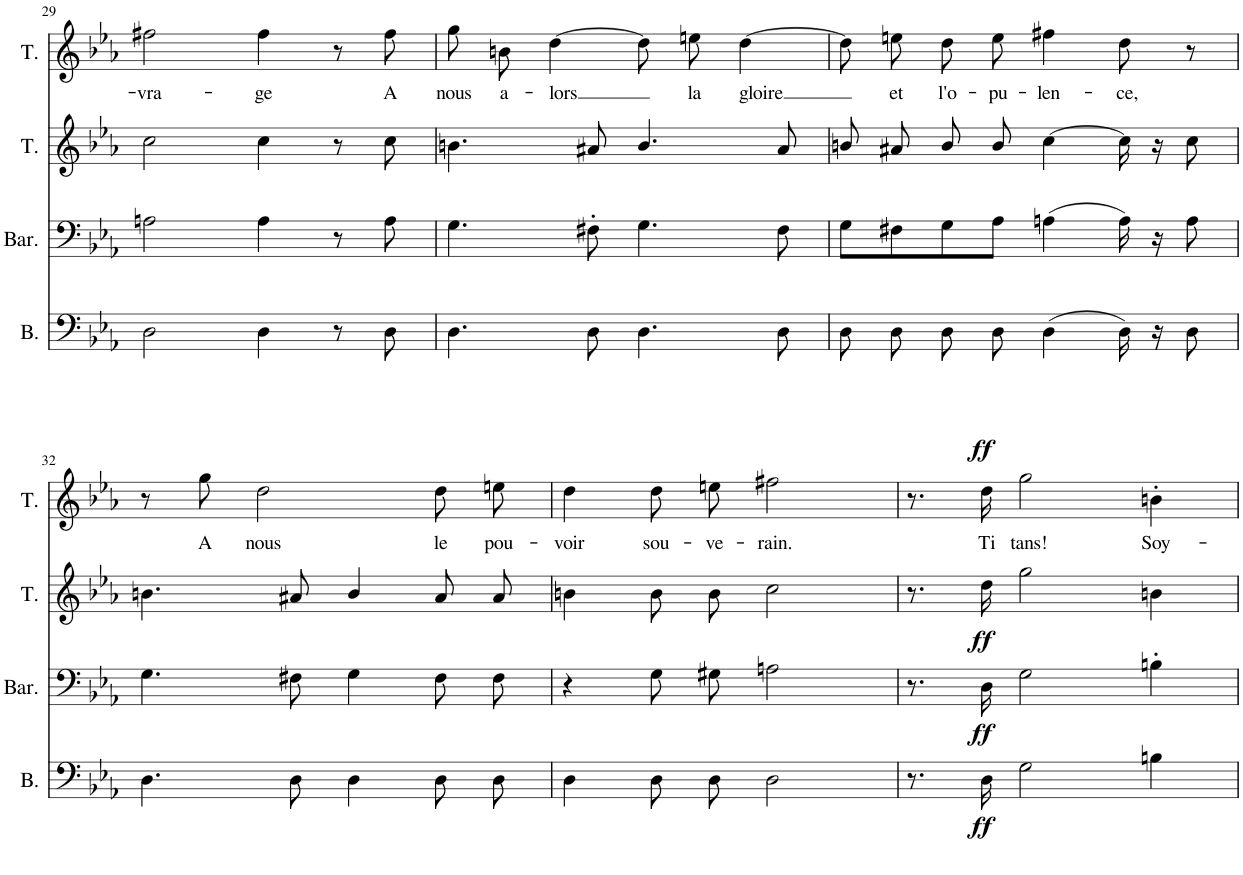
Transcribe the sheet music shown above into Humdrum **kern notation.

**kern	**dynam	**kern	**dynam	**kern	**dynam	**kern	**text	**dynam
*part4	*part4	*part3	*part3	*part2	*part2	*part1	*part1	*part1
*staff4	*staff4	*staff3	*staff3	*staff2	*staff2	*staff1	*staff1	*staff1
*I"Basse	*	*I"Baryton	*	*I"Ténor	*	*I"Ténor	*	*
*I'B.	*	*I'Bar.	*	*I'T.	*	*I'T.	*	*
!!LO:PB:g=z
*clefF4	*	*clefF4	*	*clefG2	*	*clefG2	*	*
*k[b-e-a-]	*	*k[b-e-a-]	*	*k[b-e-a-]	*	*k[b-e-a-]	*	*
*M4/4	*	*M4/4	*	*M4/4	*	*M4/4	*	*
*met(c)	*	*met(c)	*	*met(c)	*	*met(c)	*	*
=29	=29	=29	=29	=29	=29	=29	=29	=29
!	!	!	!	!	!	!	!LO:LY:b	!
2D\	.	2An\	.	2cc\	.	2ff#X\	-vra-	.
!	!	!	!	!	!	!	!LO:LY:b	!
4D\	.	4A\	.	4cc\	.	4ff#\	-ge	.
8r	.	8r	.	8r	.	8r	.	.
!	!	!	!	!	!	!	!LO:LY:b	!
8D\	.	8A\	.	8cc\	.	8ff#\	A	.
=30	=30	=30	=30	=30	=30	=30	=30	=30
!	!	!	!	!	!	!	!LO:LY:b	!
4.D\	.	4.G\	.	4.bn\	.	8gg\L	nous	.
!	!	!	!	!	!	!	!LO:LY:b	!
.	.	.	.	.	.	8bn\J	a-	.
!	!	!	!	!	!	!	!LO:LY:b	!
.	.	.	.	.	.	[>4dd\	lors	.
8D\	.	8F#X'\	.	8a#X/	.	.	.	.
4.D\	.	4.G\	.	4.b/	.	8dd\L]	.	.
!	!	!	!	!	!	!	!LO:LY:b	!
.	.	.	.	.	.	8een\J	la	.
!	!	!	!	!	!	!	!LO:LY:b	!
.	.	.	.	.	.	[>4dd\	gloire	.
8D\	.	8F#\	.	8a#/	.	.	.	.
=31	=31	=31	=31	=31	=31	=31	=31	=31
8D\L	.	8G\L	.	8bn/L	.	8dd\L]	.	.
!	!	!	!	!	!	!	!LO:LY:b	!
8D\J	.	8F#X\	.	8a#X/J	.	8een\J	et	.
!	!	!	!	!	!	!	!LO:LY:b	!
8D\L	.	8G\	.	8b/L	.	8dd\L	l'o-	.
!	!	!	!	!	!	!	!LO:LY:b	!
8D\J	.	8A-\J	.	8b/J	.	8ee\J	-pu-	.
!	!	!	!	!	!	!	!LO:LY:b	!
(4D\	.	(4An\	.	[>4cc\	.	4ff#X\	-len-	.
!	!	!	!	!	!	!	!LO:LY:b	!
16D\)	.	16A\)	.	16cc\]	.	8dd\	-ce,	.
16r	.	16r	.	16r	.	.	.	.
8D\	.	8A\	.	8cc\	.	8r	.	.
!!LO:LB:g=z
=32	=32	=32	=32	=32	=32	=32	=32	=32
*	*	*k[b-e-a-]	*	*	*	*	*	*
4.D\	.	4.G\	.	4.bn\	.	8r	.	.
!	!	!	!	!	!	!	!LO:LY:b	!
.	.	.	.	.	.	8gg\	A	.
!	!	!	!	!	!	!	!LO:LY:b	!
.	.	.	.	.	.	2dd\	nous	.
8D\	.	8F#X\	.	8a#X/	.	.	.	.
4D\	.	4G\	.	4b/	.	.	.	.
!	!	!	!	!	!	!	!LO:LY:b	!
8D\L	.	8F#\	.	8a#/L	.	8dd\L	le	.
!	!	!	!	!	!	!	!LO:LY:b	!
8D\J	.	8F#\	.	8a#/J	.	8een\J	pou-	.
=33	=33	=33	=33	=33	=33	=33	=33	=33
!	!	!	!	!	!	!	!LO:LY:b	!
4D\	.	4r	.	4bn\	.	4dd\	-voir	.
!	!	!	!	!	!	!	!LO:LY:b	!
8D\L	.	8G\	.	8b\L	.	8dd\L	sou-	.
!	!	!	!	!	!	!	!LO:LY:b	!
8D\J	.	8G#X\	.	8b\J	.	8een\J	-ve-	.
!	!	!	!	!	!	!	!LO:LY:b	!
2D\	.	2An\	.	2cc\	.	2ff#X\	-rain.	.
=34	=34	=34	=34	=34	=34	=34	=34	=34
8.r	.	8.r	.	8.r	.	8.r	.	.
!	!LO:DY:b	!	!LO:DY:b	!	!LO:DY:b	!	!LO:LY:b	!LO:DY:a
16D\	ff	16D\	ff	16dd\	ff	16dd\	Ti	ff
!	!	!	!	!	!	!	!LO:LY:b	!
2G\	.	2G\	.	2gg\	.	2gg\	tans!	.
!	!	!	!	!	!	!	!LO:LY:b	!
4Bn\	.	4Bn'\	.	4bn\	.	4bn'\	Soy-	.
=	=	=	=	=	=	=	=	=
*-	*-	*-	*-	*-	*-	*-	*-	*-
